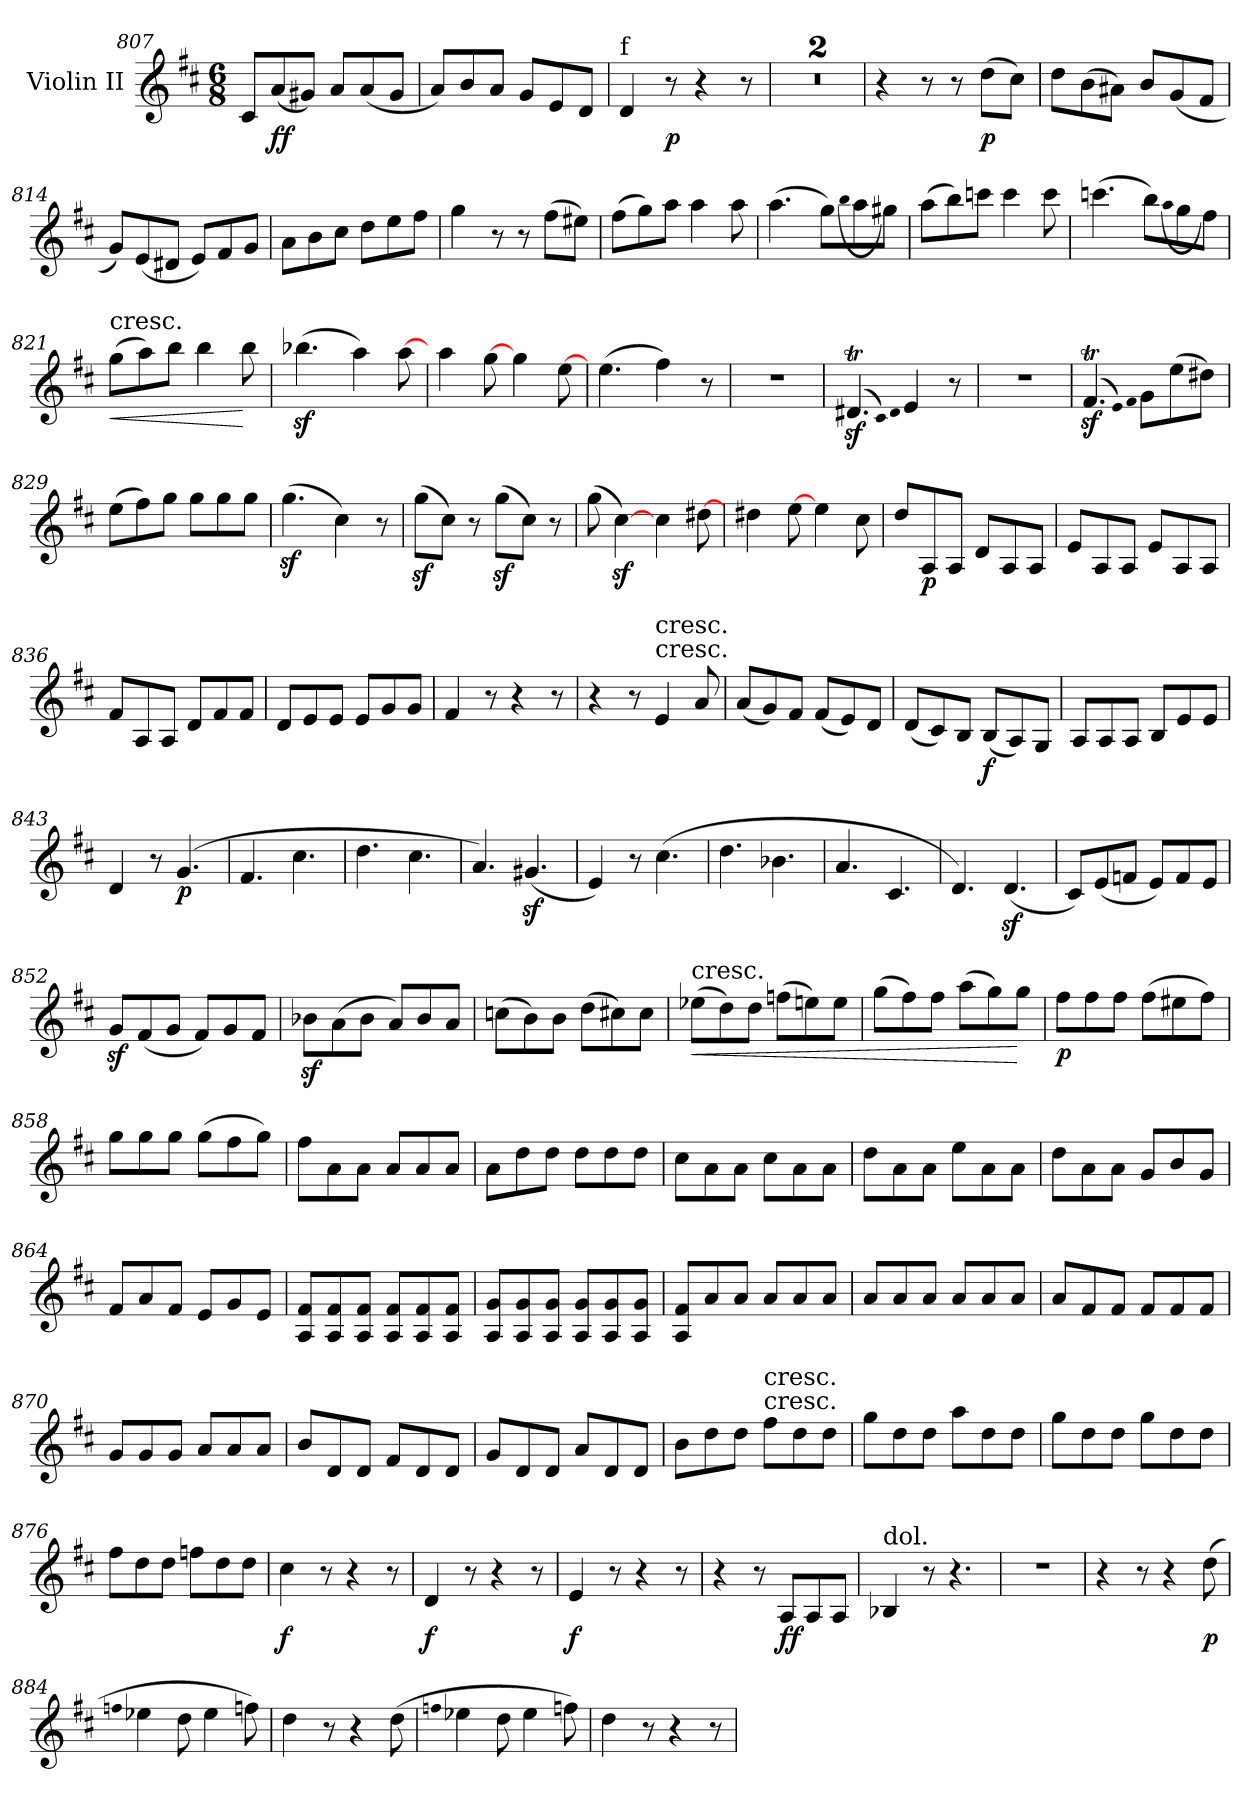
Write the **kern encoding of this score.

**kern	**dynam
*part1	*part1
*staff1	*staff1
*I"Violin II	*
*I'Vln	*
*clefG2	*
*k[f#c#]	*
*D:	*
*M6/8	*
=807	=807
8c#/L	.
(8a/	ff
8g#X/J)	.
8a/L	.
(8a/	.
8g#/J	.
=808	=808
8a/L)	.
8b/	.
8a/J	.
8g/L	.
8e/	.
8d/J	.
=809	=809
!LO:TX:a:t=f	!
4d	.
8r	p
4r	.
8r	.
=810	=810
2.r	.
=811	=811
2.r	.
=812	=812
4r	.
8r	.
8r	.
(8dd\L	p
8cc#\J)	.
=813	=813
8dd\L	.
(8b\	.
8a#X\J)	.
8b/L	.
(8g/	.
8f#/J	.
=814	=814
8g/L)	.
(8e/	.
8d#X/J	.
8e/L)	.
8f#/	.
8g/J	.
=815	=815
8a\L	.
8b\	.
8cc#\J	.
8dd\L	.
8ee\	.
8ff#\J	.
=816	=816
4gg	.
8r	.
8r	.
(8ff#\L	.
8ee#X\J)	.
=817	=817
(8ff#\L	.
8gg\)	.
8aa\J	.
4aa	.
8aa	.
=818	=818
(4.aa	.
8gg\L)	.
(qqbb	.
8aa\	.
8gg#X\J)	.
=819	=819
(8aa\L	.
8bb\)	.
8cccn\J	.
4ccc	.
8ccc	.
=820	=820
(4.cccn	.
8bb\L)	.
(qqaa	.
8gg\	.
8ff#\J)	.
=821	=821
!LO:TX:a:t=cresc.	!
!	!LO:HP:b
(8gg\L	<
8aa\)	.
8bb\J	.
4bb	.
8bb	[
=822	=822
(4.bb-Xz	.
4aa)	.
[8aa	.
=823	=823
4aa	.
[8gg	.
4gg	.
[8ee	.
=824	=824
(4.ee	.
4ff#)	.
8r	.
=825	=825
2.r	.
=826	=826
(4.d#Xzt	.
qqc#)	.
qqd#	.
4e	.
8r	.
=827	=827
2.r	.
=828	=828
(4.f#zt	.
qqe)	.
qqf#	.
8g\L	.
(8ee\	.
8dd#X\J)	.
=829	=829
(8ee\L	.
8ff#\)	.
8gg\J	.
8gg\L	.
8gg\	.
8gg\J	.
=830	=830
(4.ggz	.
4cc#)	.
8r	.
=831	=831
(8ggz\L	.
8cc#\J)	.
8r	.
(8ggz\L	.
8cc#\J)	.
8r	.
=832	=832
(8gg	.
[4cc#z)	.
4cc#	.
[8dd#X	.
=833	=833
4dd#X	.
[8ee	.
4ee	.
8cc#	.
=834	=834
8dd/L	.
8A/	p
8A/J	.
8d/L	.
8A/	.
8A/J	.
=835	=835
8e/L	.
8A/	.
8A/J	.
8e/L	.
8A/	.
8A/J	.
=836	=836
8f#/L	.
8A/	.
8A/J	.
8d/L	.
8f#/	.
8f#/J	.
=837	=837
8d/L	.
8e/	.
8e/J	.
8e/L	.
8g/	.
8g/J	.
=838	=838
4f#	.
8r	.
4r	.
8r	.
=839	=839
4r	.
8r	.
!LO:TX:t=cresc.	!
!LO:TX:a:t=cresc.	!
4e	.
8a	.
=840	=840
(8a/L	.
8g/)	.
8f#/J	.
(8f#/L	.
8e/)	.
8d/J	.
=841	=841
(8d/L	.
8c#/)	.
8B/J	.
(8B/L	f
8A/)	.
8G/J	.
=842	=842
8A/L	.
8A/	.
8A/J	.
8B/L	.
8e/	.
8e/J	.
=843	=843
4d	.
8r	.
(4.g	p
=844	=844
4.f#	.
4.cc#	.
=845	=845
4.dd	.
4.cc#	.
=846	=846
4.a)	.
(4.g#Xz	.
=847	=847
4e)	.
8r	.
(4.cc#	.
=848	=848
4.dd	.
4.b-X	.
=849	=849
4.a	.
4.c#	.
=850	=850
4.d)	.
(4.dz	.
=851	=851
8c#/L)	.
(8e/	.
8fn/J	.
8e/L)	.
8f/	.
8e/J	.
=852	=852
8gz/L	.
(8f#/	.
8g/J	.
8f#/L)	.
8g/	.
8f#/J	.
=853	=853
8b-Xz\L	.
(8a\	.
8b-\J	.
8a/L)	.
8b-/	.
8a/J	.
=854	=854
(8ccn\L	.
8b\)	.
8b\J	.
(8dd\L	.
8cc#X\)	.
8cc#\J	.
=855	=855
!LO:TX:a:t=cresc.	!
!	!LO:HP:b
(8ee-X\L	<
8dd\)	.
8dd\J	.
(8ffn\L	.
8een\)	.
8ee\J	.
=856	=856
(8gg\L	.
8ff#\)	.
8ff#\J	.
(8aa\L	.
8gg\)	.
8gg\J	[
=857	=857
8ff#\L	p
8ff#\	.
8ff#\J	.
(8ff#\L	.
8ee#X\	.
8ff#\J)	.
=858	=858
8gg\L	.
8gg\	.
8gg\J	.
(8gg\L	.
8ff#\	.
8gg\J)	.
=859	=859
8ff#\L	.
8a\	.
8a\J	.
8a/L	.
8a/	.
8a/J	.
=860	=860
8a\L	.
8dd\	.
8dd\J	.
8dd\L	.
8dd\	.
8dd\J	.
=861	=861
8cc#\L	.
8a\	.
8a\J	.
8cc#\L	.
8a\	.
8a\J	.
=862	=862
8dd\L	.
8a\	.
8a\J	.
8ee\L	.
8a\	.
8a\J	.
=863	=863
8dd\L	.
8a\	.
8a\J	.
8g/L	.
8b/	.
8g/J	.
=864	=864
8f#/L	.
8a/	.
8f#/J	.
8e/L	.
8g/	.
8e/J	.
=865	=865
8A/ 8f#/L	.
8A/ 8f#/	.
8A/ 8f#/J	.
8A/ 8f#/L	.
8A/ 8f#/	.
8A/ 8f#/J	.
=866	=866
8A/ 8g/L	.
8A/ 8g/	.
8A/ 8g/J	.
8A/ 8g/L	.
8A/ 8g/	.
8A/ 8g/J	.
=867	=867
8A/ 8f#/L	.
8a/	.
8a/J	.
8a/L	.
8a/	.
8a/J	.
=868	=868
8a/L	.
8a/	.
8a/J	.
8a/L	.
8a/	.
8a/J	.
=869	=869
8a/L	.
8f#/	.
8f#/J	.
8f#/L	.
8f#/	.
8f#/J	.
=870	=870
8g/L	.
8g/	.
8g/J	.
8a/L	.
8a/	.
8a/J	.
=871	=871
8b/L	.
8d/	.
8d/J	.
8f#/L	.
8d/	.
8d/J	.
=872	=872
8g/L	.
8d/	.
8d/J	.
8a/L	.
8d/	.
8d/J	.
=873	=873
8b\L	.
8dd\	.
8dd\J	.
!LO:TX:t=cresc.	!
!LO:TX:a:t=cresc.	!
8ff#\L	.
8dd\	.
8dd\J	.
=874	=874
8gg\L	.
8dd\	.
8dd\J	.
8aa\L	.
8dd\	.
8dd\J	.
=875	=875
8gg\L	.
8dd\	.
8dd\J	.
8gg\L	.
8dd\	.
8dd\J	.
=876	=876
8ff#\L	.
8dd\	.
8dd\J	.
8ffn\L	.
8dd\	.
8dd\J	.
=877	=877
4cc#	f
8r	.
4r	.
8r	.
=878	=878
4d	f
8r	.
4r	.
8r	.
=879	=879
4e	f
8r	.
4r	.
8r	.
=880	=880
4r	.
8r	.
8A/L	ff
8A/	.
8A/J	.
=881	=881
!LO:TX:a:t=dol.	!
4B-X	.
8r	.
4.r	.
=882	=882
2.r	.
=883	=883
4r	.
8r	.
4r	.
(8dd	p
=884	=884
qqffn	.
4ee-X	.
8dd	.
4ee-	.
8ffn)	.
=885	=885
4dd	.
8r	.
4r	.
(8dd	.
=886	=886
qqffn	.
4ee-X	.
8dd	.
4ee-	.
8ffn)	.
=887	=887
4dd	.
8r	.
4r	.
8r	.
=	=
*-	*-
